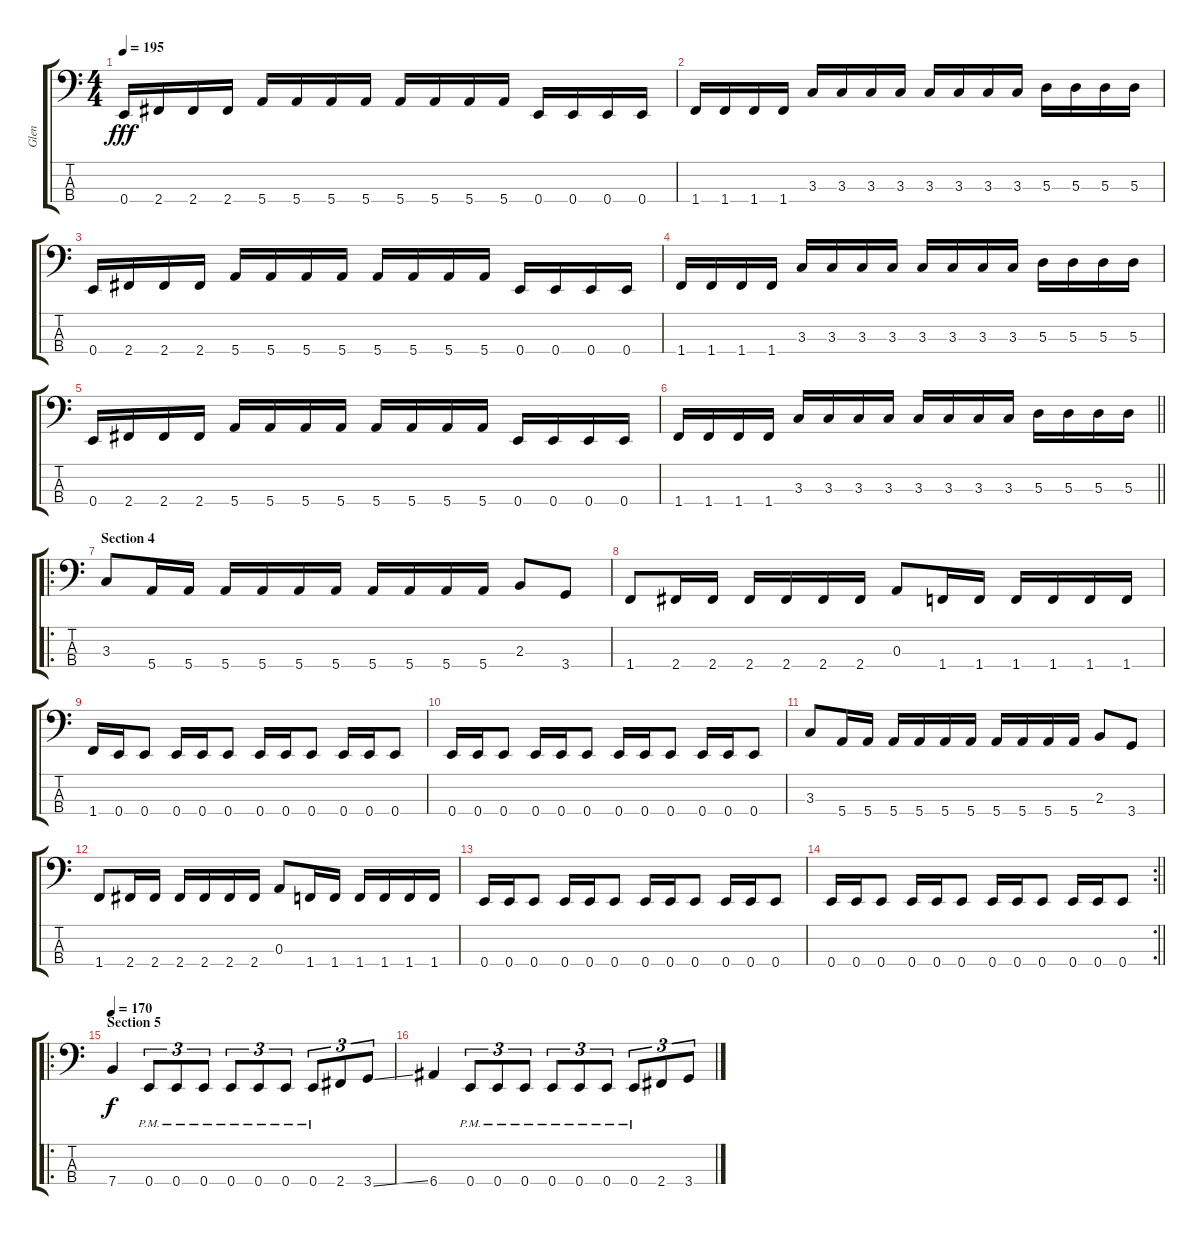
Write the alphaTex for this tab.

\track ("Glen" "Glen") {instrument electricbasspick}
\staff {score tabs}
\tuning (G2 D2 A1 E1) {hide}
\ts (4 4)
\tempo 195
\clef f4
\ks c
0.4.16{dy fff} 2.4.16 2.4.16 2.4.16 5.4.16 5.4.16 5.4.16 5.4.16 5.4.16 5.4.16 5.4.16 5.4.16 0.4.16 0.4.16 0.4.16 0.4.16 |
1.4.16 1.4.16 1.4.16 1.4.16 3.3.16 3.3.16 3.3.16 3.3.16 3.3.16 3.3.16 3.3.16 3.3.16 5.3.16 5.3.16 5.3.16 5.3.16 |
0.4.16 2.4.16 2.4.16 2.4.16 5.4.16 5.4.16 5.4.16 5.4.16 5.4.16 5.4.16 5.4.16 5.4.16 0.4.16 0.4.16 0.4.16 0.4.16 |
1.4.16 1.4.16 1.4.16 1.4.16 3.3.16 3.3.16 3.3.16 3.3.16 3.3.16 3.3.16 3.3.16 3.3.16 5.3.16 5.3.16 5.3.16 5.3.16 |
0.4.16 2.4.16 2.4.16 2.4.16 5.4.16 5.4.16 5.4.16 5.4.16 5.4.16 5.4.16 5.4.16 5.4.16 0.4.16 0.4.16 0.4.16 0.4.16 |
\barLineRight lightlight
1.4.16 1.4.16 1.4.16 1.4.16 3.3.16 3.3.16 3.3.16 3.3.16 3.3.16 3.3.16 3.3.16 3.3.16 5.3.16 5.3.16 5.3.16 5.3.16 |
\ro
\section ("" "Section 4")
3.3.8 5.4.16 5.4.16 5.4.16 5.4.16 5.4.16 5.4.16 5.4.16 5.4.16 5.4.16 5.4.16 2.3.8 3.4.8 |
1.4.8 2.4.16 2.4.16 2.4.16 2.4.16 2.4.16 2.4.16 0.3.8 1.4.16 1.4.16 1.4.16 1.4.16 1.4.16 1.4.16 |
1.4.16 0.4.16 0.4.8 0.4.16 0.4.16 0.4.8 0.4.16 0.4.16 0.4.8 0.4.16 0.4.16 0.4.8 |
0.4.16 0.4.16 0.4.8 0.4.16 0.4.16 0.4.8 0.4.16 0.4.16 0.4.8 0.4.16 0.4.16 0.4.8 |
3.3.8 5.4.16 5.4.16 5.4.16 5.4.16 5.4.16 5.4.16 5.4.16 5.4.16 5.4.16 5.4.16 2.3.8 3.4.8 |
1.4.8 2.4.16 2.4.16 2.4.16 2.4.16 2.4.16 2.4.16 0.3.8 1.4.16 1.4.16 1.4.16 1.4.16 1.4.16 1.4.16 |
0.4.16 0.4.16 0.4.8 0.4.16 0.4.16 0.4.8 0.4.16 0.4.16 0.4.8 0.4.16 0.4.16 0.4.8 |
\rc 2
\barLineRight lightlight
0.4.16 0.4.16 0.4.8 0.4.16 0.4.16 0.4.8 0.4.16 0.4.16 0.4.8 0.4.16 0.4.16 0.4.8 |
\ro
\section ("" "Section 5")
\tempo 170
7.4.4{dy f} 0.4{pm}.8{tu (3 2)} 0.4{pm}.8{tu (3 2)} 0.4{pm}.8{tu (3 2)} 0.4{pm}.8{tu (3 2)} 0.4{pm}.8{tu (3 2)} 0.4{pm}.8{tu (3 2)} 0.4{pm}.8{tu (3 2)} 2.4.8{tu (3 2)} 3.4{ss}.8{tu (3 2)} |
6.4.4 0.4{pm}.8{tu (3 2)} 0.4{pm}.8{tu (3 2)} 0.4{pm}.8{tu (3 2)} 0.4{pm}.8{tu (3 2)} 0.4{pm}.8{tu (3 2)} 0.4{pm}.8{tu (3 2)} 0.4{pm}.8{tu (3 2)} 2.4.8{tu (3 2)} 3.4{ss}.8{tu (3 2)}
